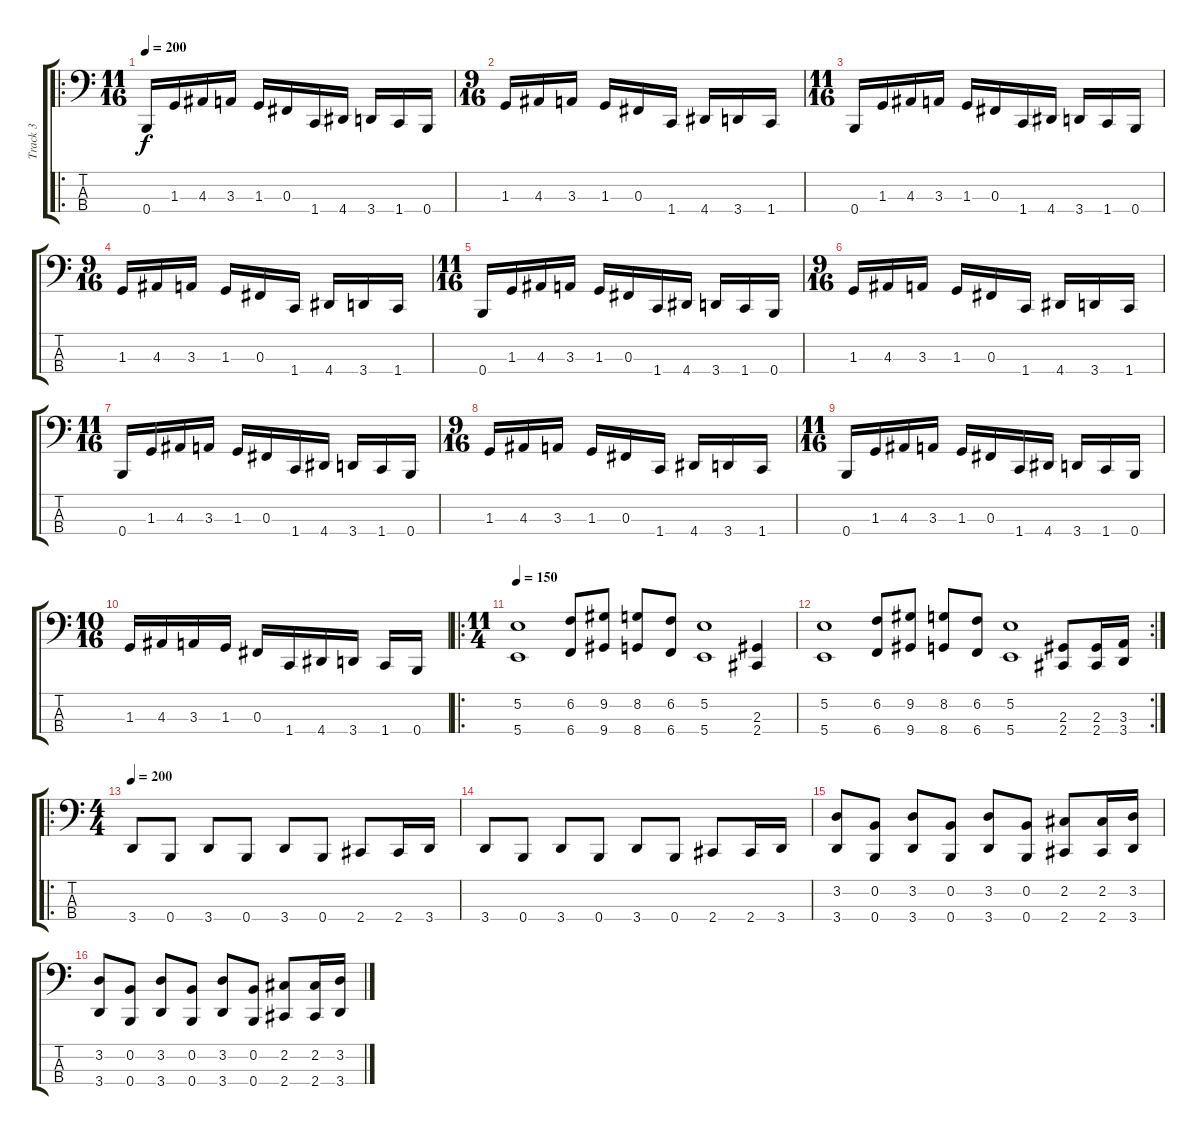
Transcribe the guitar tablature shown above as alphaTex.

\track ("Track 3" "Track 3") {instrument electricbasspick}
\staff {score tabs}
\tuning (E2 B1 Gb1 B0) {hide}
\ro
\ts (11 16)
\tempo 200
\clef f4
\ks c
0.4.16{dy f instrument electricbasspick} 1.3.16 4.3.16 3.3.16 1.3.16 0.3.16 1.4.16 4.4.16 3.4.16 1.4.16 0.4.16 |
\ts (9 16)
1.3.16 4.3.16 3.3.16 1.3.16 0.3.16 1.4.16 4.4.16 3.4.16 1.4.16 |
\ts (11 16)
0.4.16 1.3.16 4.3.16 3.3.16 1.3.16 0.3.16 1.4.16 4.4.16 3.4.16 1.4.16 0.4.16 |
\ts (9 16)
1.3.16 4.3.16 3.3.16 1.3.16 0.3.16 1.4.16 4.4.16 3.4.16 1.4.16 |
\ts (11 16)
0.4.16 1.3.16 4.3.16 3.3.16 1.3.16 0.3.16 1.4.16 4.4.16 3.4.16 1.4.16 0.4.16 |
\ts (9 16)
1.3.16 4.3.16 3.3.16 1.3.16 0.3.16 1.4.16 4.4.16 3.4.16 1.4.16 |
\ts (11 16)
0.4.16 1.3.16 4.3.16 3.3.16 1.3.16 0.3.16 1.4.16 4.4.16 3.4.16 1.4.16 0.4.16 |
\ts (9 16)
1.3.16 4.3.16 3.3.16 1.3.16 0.3.16 1.4.16 4.4.16 3.4.16 1.4.16 |
\ts (11 16)
0.4.16 1.3.16 4.3.16 3.3.16 1.3.16 0.3.16 1.4.16 4.4.16 3.4.16 1.4.16 0.4.16 |
\ts (10 16)
1.3.16 4.3.16 3.3.16 1.3.16 0.3.16 1.4.16 4.4.16 3.4.16 1.4.16 0.4.16 |
\ro
\ts (11 4)
\tempo 150
(5.2 5.4).1 (6.2 6.4).8 (9.2 9.4).8 (8.2 8.4).8 (6.2 6.4).8 (5.2 5.4).1 (2.3 2.4).4 |
\rc 2
(5.2 5.4).1 (6.2 6.4).8 (9.2 9.4).8 (8.2 8.4).8 (6.2 6.4).8 (5.2 5.4).1 (2.3 2.4).8 (2.3 2.4).16 (3.3 3.4).16 |
\ro
\ts (4 4)
\tempo 200
3.4.8{instrument electricbasspick} 0.4.8 3.4.8 0.4.8 3.4.8 0.4.8 2.4.8 2.4.16 3.4.16 |
3.4.8 0.4.8 3.4.8 0.4.8 3.4.8 0.4.8 2.4.8 2.4.16 3.4.16 |
(3.2 3.4).8 (0.2 0.4).8 (3.2 3.4).8 (0.2 0.4).8 (3.2 3.4).8 (0.2 0.4).8 (2.2 2.4).8 (2.2 2.4).16 (3.2 3.4).16 |
(3.2 3.4).8 (0.2 0.4).8 (3.2 3.4).8 (0.2 0.4).8 (3.2 3.4).8 (0.2 0.4).8 (2.2 2.4).8 (2.2 2.4).16 (3.2 3.4).16
